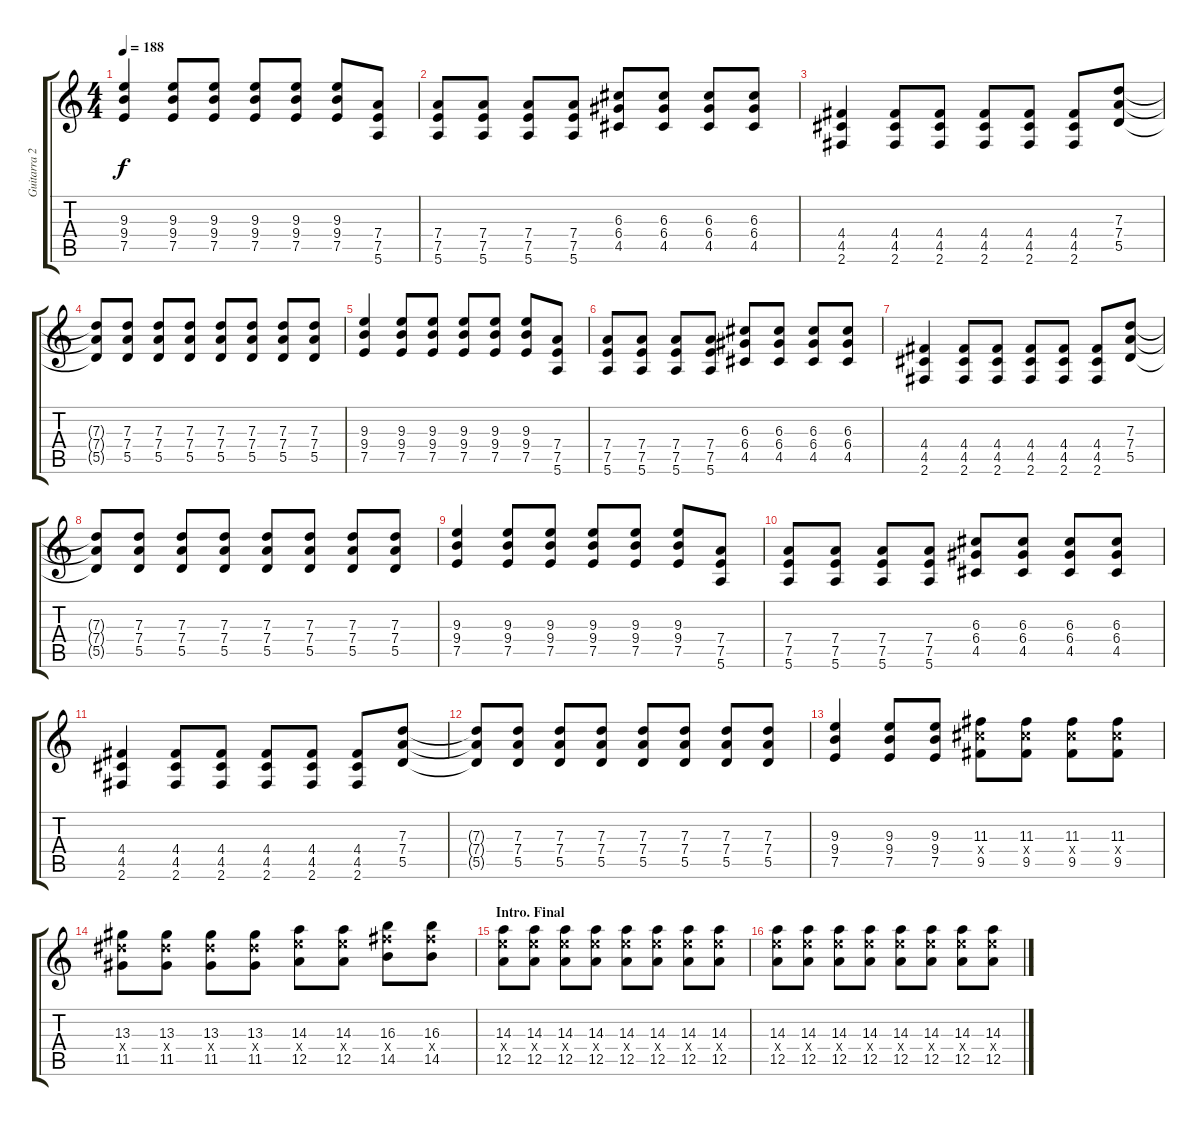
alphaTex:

\track ("Guitarra 2 - Erik" "Guitarra 2") {instrument distortionguitar}
\staff {score tabs}
\tuning (E4 B3 G3 D3 A2 E2) {hide}
\ts (4 4)
\tempo 188
\clef g2
\ks c
(9.3 9.4 7.5).4{dy f} (9.3 9.4 7.5).8 (9.3 9.4 7.5).8 (9.3 9.4 7.5).8 (9.3 9.4 7.5).8 (9.3 9.4 7.5).8 (7.4 7.5 5.6).8 |
(7.4 7.5 5.6).8 (7.4 7.5 5.6).8 (7.4 7.5 5.6).8 (7.4 7.5 5.6).8 (6.3 6.4 4.5).8 (6.3 6.4 4.5).8 (6.3 6.4 4.5).8 (6.3 6.4 4.5).8 |
(4.4 4.5 2.6).4 (4.4 4.5 2.6).8 (4.4 4.5 2.6).8 (4.4 4.5 2.6).8 (4.4 4.5 2.6).8 (4.4 4.5 2.6).8 (7.3 7.4 5.5).8 |
(7.3{t} 7.4{t} 5.5{t}).8 (7.3 7.4 5.5).8 (7.3 7.4 5.5).8 (7.3 7.4 5.5).8 (7.3 7.4 5.5).8 (7.3 7.4 5.5).8 (7.3 7.4 5.5).8 (7.3 7.4 5.5).8 |
(9.3 9.4 7.5).4 (9.3 9.4 7.5).8 (9.3 9.4 7.5).8 (9.3 9.4 7.5).8 (9.3 9.4 7.5).8 (9.3 9.4 7.5).8 (7.4 7.5 5.6).8 |
(7.4 7.5 5.6).8 (7.4 7.5 5.6).8 (7.4 7.5 5.6).8 (7.4 7.5 5.6).8 (6.3 6.4 4.5).8 (6.3 6.4 4.5).8 (6.3 6.4 4.5).8 (6.3 6.4 4.5).8 |
(4.4 4.5 2.6).4 (4.4 4.5 2.6).8 (4.4 4.5 2.6).8 (4.4 4.5 2.6).8 (4.4 4.5 2.6).8 (4.4 4.5 2.6).8 (7.3 7.4 5.5).8 |
(7.3{t} 7.4{t} 5.5{t}).8 (7.3 7.4 5.5).8 (7.3 7.4 5.5).8 (7.3 7.4 5.5).8 (7.3 7.4 5.5).8 (7.3 7.4 5.5).8 (7.3 7.4 5.5).8 (7.3 7.4 5.5).8 |
(9.3 9.4 7.5).4 (9.3 9.4 7.5).8 (9.3 9.4 7.5).8 (9.3 9.4 7.5).8 (9.3 9.4 7.5).8 (9.3 9.4 7.5).8 (7.4 7.5 5.6).8 |
(7.4 7.5 5.6).8 (7.4 7.5 5.6).8 (7.4 7.5 5.6).8 (7.4 7.5 5.6).8 (6.3 6.4 4.5).8 (6.3 6.4 4.5).8 (6.3 6.4 4.5).8 (6.3 6.4 4.5).8 |
(4.4 4.5 2.6).4 (4.4 4.5 2.6).8 (4.4 4.5 2.6).8 (4.4 4.5 2.6).8 (4.4 4.5 2.6).8 (4.4 4.5 2.6).8 (7.3 7.4 5.5).8 |
(7.3{t} 7.4{t} 5.5{t}).8 (7.3 7.4 5.5).8 (7.3 7.4 5.5).8 (7.3 7.4 5.5).8 (7.3 7.4 5.5).8 (7.3 7.4 5.5).8 (7.3 7.4 5.5).8 (7.3 7.4 5.5).8 |
(9.3 9.4 7.5).4 (9.3 9.4 7.5).8 (9.3 9.4 7.5).8 (11.3 11.4{x} 9.5).8 (11.3 11.4{x} 9.5).8 (11.3 11.4{x} 9.5).8 (11.3 11.4{x} 9.5).8 |
(13.3 13.4{x} 11.5).8 (13.3 13.4{x} 11.5).8 (13.3 13.4{x} 11.5).8 (13.3 13.4{x} 11.5).8 (14.3 14.4{x} 12.5).8 (14.3 14.4{x} 12.5).8 (16.3 16.4{x} 14.5).8 (16.3 16.4{x} 14.5).8 |
\section ("" "Intro. Final")
(14.3 14.4{x} 12.5).8 (14.3 14.4{x} 12.5).8 (14.3 14.4{x} 12.5).8 (14.3 14.4{x} 12.5).8 (14.3 14.4{x} 12.5).8 (14.3 14.4{x} 12.5).8 (14.3 14.4{x} 12.5).8 (14.3 14.4{x} 12.5).8 |
(14.3 14.4{x} 12.5).8 (14.3 14.4{x} 12.5).8 (14.3 14.4{x} 12.5).8 (14.3 14.4{x} 12.5).8 (14.3 14.4{x} 12.5).8 (14.3 14.4{x} 12.5).8 (14.3 14.4{x} 12.5).8 (14.3 14.4{x} 12.5).8
